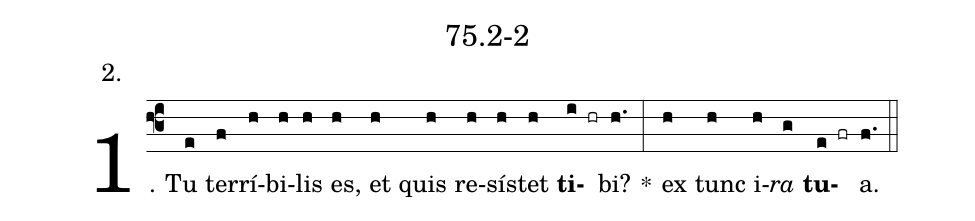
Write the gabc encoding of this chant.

name: 75.2-2;
annotation: 2.;
%%
(f3)1. Tu(e) ter(f)rí(h)bi(h)lis(h) es,(h) et(h) quis(h) re(h)sís(h)tet(h) <b>ti</b>(i hr)bi?(h.) *(:) ex(h) tunc(h) i(h)<i>ra</i>(g) <b>tu</b>(e fr)a.(f.) (::)


%E(h) u(h) o(h) u(g) a(e) e.(f.) (::)
